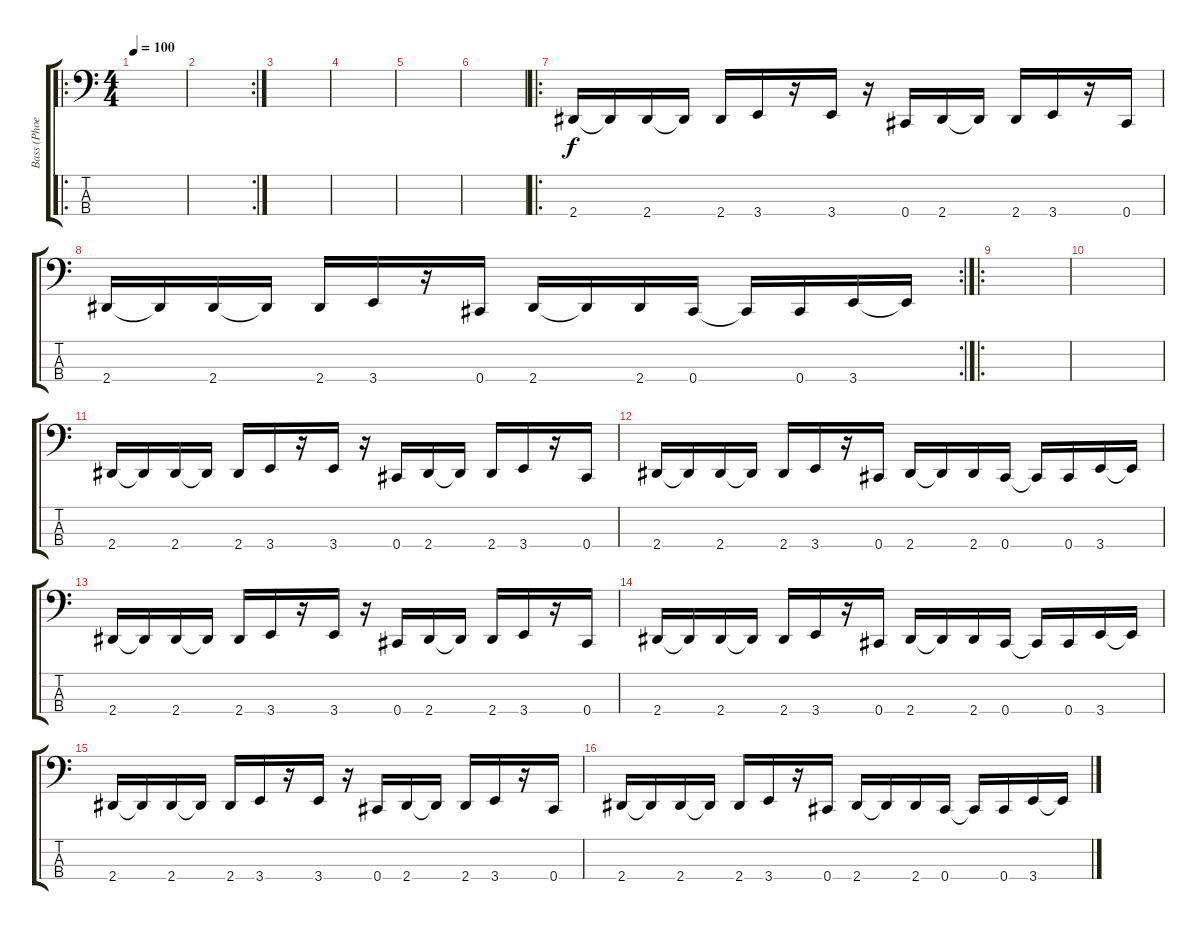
\track ("Bass (Phoenix)" "Bass (Phoe") {instrument electricbassfinger}
\staff {score tabs}
\tuning (Gb2 Db2 Ab1 Db1) {hide}
\ro
\ts (4 4)
\tempo 100
\clef f4
\ks c
|
\rc 2
|
|
|
|
|
\ro
2.4.16 2.4{t}.16 2.4.16 2.4{t}.16 2.4.16 3.4.16 r.16 3.4.16 r.16 0.4.16 2.4.16 2.4{t}.16 2.4.16 3.4.16 r.16 0.4.16 |
\rc 2
2.4.16 2.4{t}.16 2.4.16 2.4{t}.16 2.4.16 3.4.16 r.16 0.4.16 2.4.16 2.4{t}.16 2.4.16 0.4.16 0.4{t}.16 0.4.16 3.4.16 3.4{t}.16 |
\ro
|
|
2.4.16 2.4{t}.16 2.4.16 2.4{t}.16 2.4.16 3.4.16 r.16 3.4.16 r.16 0.4.16 2.4.16 2.4{t}.16 2.4.16 3.4.16 r.16 0.4.16 |
2.4.16 2.4{t}.16 2.4.16 2.4{t}.16 2.4.16 3.4.16 r.16 0.4.16 2.4.16 2.4{t}.16 2.4.16 0.4.16 0.4{t}.16 0.4.16 3.4.16 3.4{t}.16 |
2.4.16 2.4{t}.16 2.4.16 2.4{t}.16 2.4.16 3.4.16 r.16 3.4.16 r.16 0.4.16 2.4.16 2.4{t}.16 2.4.16 3.4.16 r.16 0.4.16 |
2.4.16 2.4{t}.16 2.4.16 2.4{t}.16 2.4.16 3.4.16 r.16 0.4.16 2.4.16 2.4{t}.16 2.4.16 0.4.16 0.4{t}.16 0.4.16 3.4.16 3.4{t}.16 |
2.4.16 2.4{t}.16 2.4.16 2.4{t}.16 2.4.16 3.4.16 r.16 3.4.16 r.16 0.4.16 2.4.16 2.4{t}.16 2.4.16 3.4.16 r.16 0.4.16 |
2.4.16 2.4{t}.16 2.4.16 2.4{t}.16 2.4.16 3.4.16 r.16 0.4.16 2.4.16 2.4{t}.16 2.4.16 0.4.16 0.4{t}.16 0.4.16 3.4.16 3.4{t}.16
